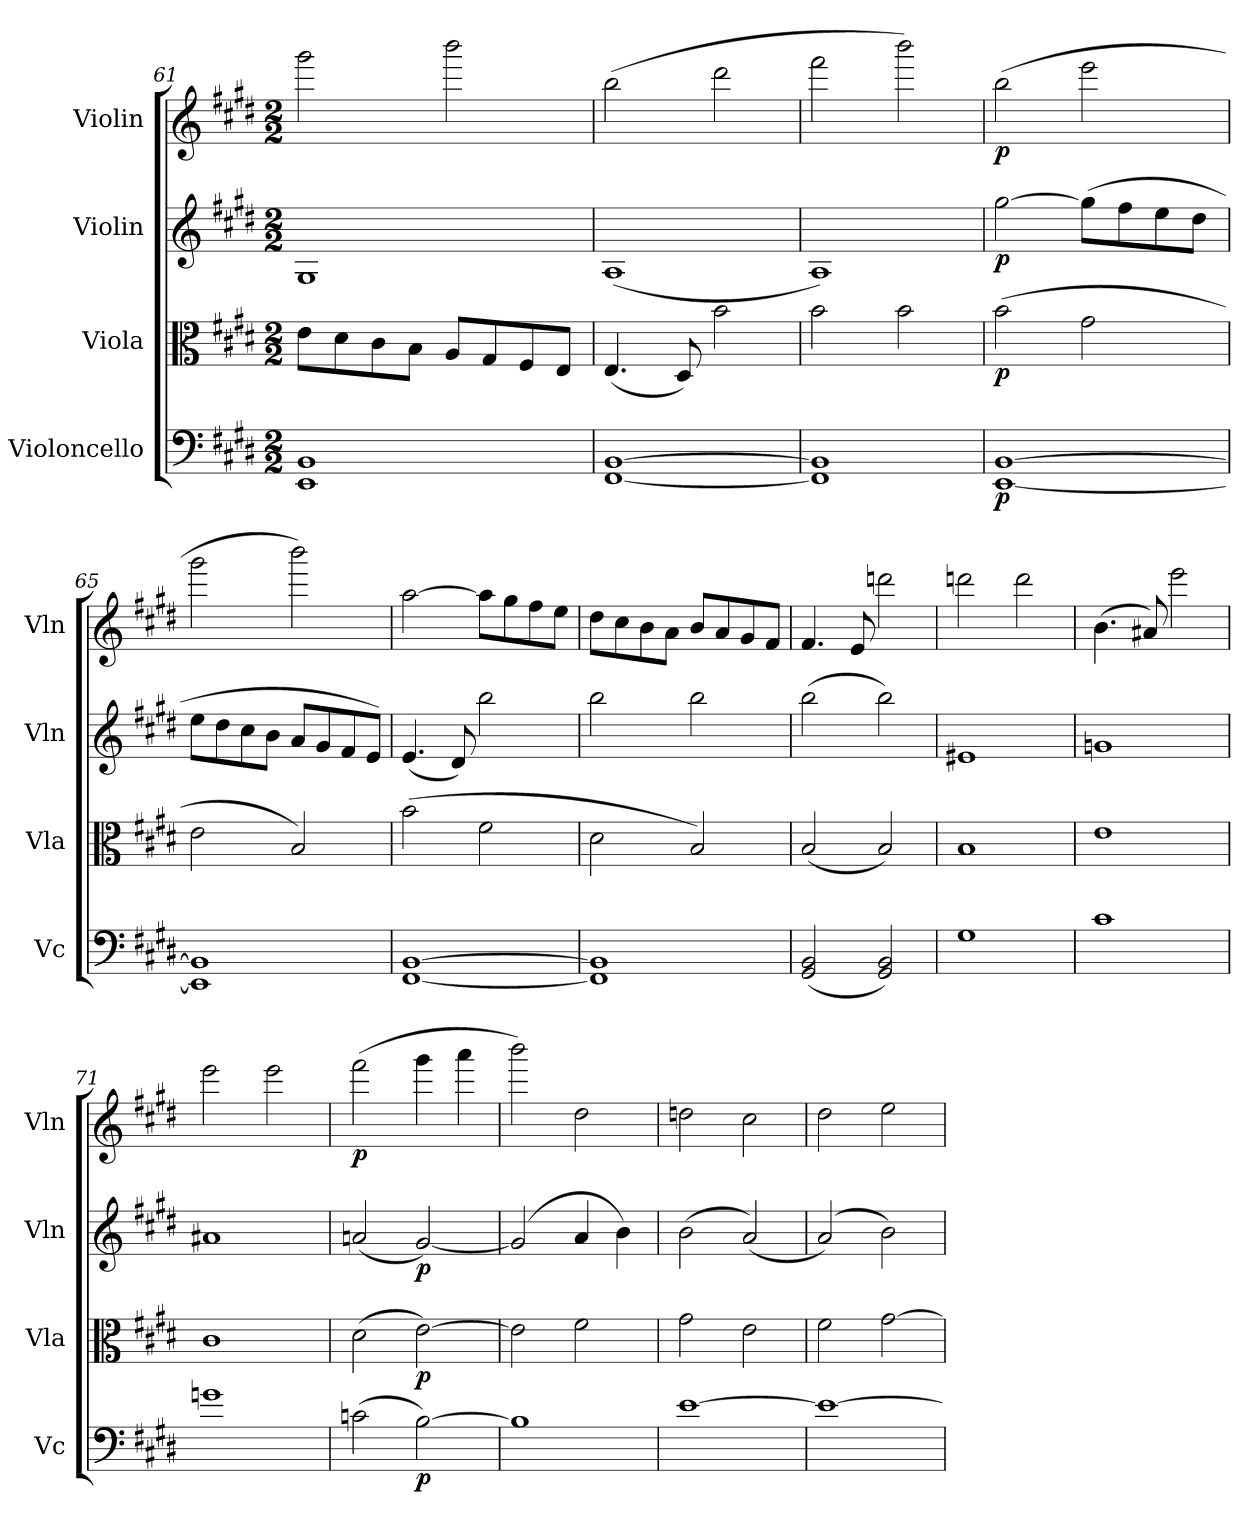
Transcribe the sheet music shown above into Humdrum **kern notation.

**kern	**dynam	**kern	**dynam	**kern	**dynam	**kern	**dynam
*part4	*part4	*part3	*part3	*part2	*part2	*part1	*part1
*staff4	*staff4	*staff3	*staff3	*staff2	*staff2	*staff1	*staff1
*I"Violoncello	*	*I"Viola	*	*I"Violin	*	*I"Violin	*
*I'Vc	*	*I'Vla	*	*I'Vln	*	*I'Vln	*
*clefF4	*	*clefC3	*	*clefG2	*	*clefG2	*
*k[f#c#g#d#]	*	*k[f#c#g#d#]	*	*k[f#c#g#d#]	*	*k[f#c#g#d#]	*
*c#:	*	*c#:	*	*c#:	*	*c#:	*
*M2/2	*	*M2/2	*	*M2/2	*	*M2/2	*
=61	=61	=61	=61	=61	=61	=61	=61
1EE 1BB	.	8e\L	.	1G#	.	2ggg#\	.
.	.	8d#\	.	.	.	.	.
.	.	8c#\	.	.	.	.	.
.	.	8B\J	.	.	.	.	.
.	.	8A/L	.	.	.	2bbb\	.
.	.	8G#/	.	.	.	.	.
.	.	8F#/	.	.	.	.	.
.	.	8E/J	.	.	.	.	.
=62	=62	=62	=62	=62	=62	=62	=62
[1FF# [1BB	.	(4.E/	.	(1A	.	(2bb\	.
.	.	8D#/)	.	.	.	.	.
.	.	2b\	.	.	.	2ddd#\	.
=63	=63	=63	=63	=63	=63	=63	=63
1FF#] 1BB]	.	2b\	.	1A)	.	2fff#\	.
.	.	2b\	.	.	.	2bbb\)	.
=64	=64	=64	=64	=64	=64	=64	=64
[1EE [1BB	p	(2b\	p	[2gg#\	p	(2bb\	p
.	.	2g#\	.	(8gg#\L]	.	2eee\	.
.	.	.	.	8ff#\	.	.	.
.	.	.	.	8ee\	.	.	.
.	.	.	.	8dd#\J	.	.	.
=65	=65	=65	=65	=65	=65	=65	=65
1EE] 1BB]	.	2e\	.	8ee\L	.	2ggg#\	.
.	.	.	.	8dd#\	.	.	.
.	.	.	.	8cc#\	.	.	.
.	.	.	.	8b\J	.	.	.
.	.	2B/)	.	8a/L	.	2bbb\)	.
.	.	.	.	8g#/	.	.	.
.	.	.	.	8f#/	.	.	.
.	.	.	.	8e/J)	.	.	.
=66	=66	=66	=66	=66	=66	=66	=66
[1FF# [1BB	.	(2b\	.	(4.e/	.	[2aa\	.
.	.	.	.	8d#/)	.	.	.
.	.	2f#\	.	2bb\	.	8aa\L]	.
.	.	.	.	.	.	8gg#\	.
.	.	.	.	.	.	8ff#\	.
.	.	.	.	.	.	8ee\J	.
=67	=67	=67	=67	=67	=67	=67	=67
1FF#] 1BB]	.	2d#\	.	2bb\	.	8dd#\L	.
.	.	.	.	.	.	8cc#\	.
.	.	.	.	.	.	8b\	.
.	.	.	.	.	.	8a\J	.
.	.	2B/)	.	2bb\	.	8b/L	.
.	.	.	.	.	.	8a/	.
.	.	.	.	.	.	8g#/	.
.	.	.	.	.	.	8f#/J	.
=68	=68	=68	=68	=68	=68	=68	=68
(2GG#/ 2BB/	.	(2B/	.	(2bb\	.	4.f#/	.
.	.	.	.	.	.	8e/	.
2GG#/ 2BB/)	.	2B/)	.	2bb\)	.	2dddn\	.
=69	=69	=69	=69	=69	=69	=69	=69
1G#	.	1B	.	1e#X	.	2dddn\	.
.	.	.	.	.	.	2ddd\	.
=70	=70	=70	=70	=70	=70	=70	=70
1c#	.	1e	.	1gn	.	(4.b\	.
.	.	.	.	.	.	8a#X/)	.
.	.	.	.	.	.	2eee\	.
=71	=71	=71	=71	=71	=71	=71	=71
1gn	.	1c#	.	1a#X	.	2eee\	.
.	.	.	.	.	.	2eee\	.
=72	=72	=72	=72	=72	=72	=72	=72
(2cn\	.	(2d#\	.	(2an/	.	(2fff#\	p
[2B\)	p	[2e\)	p	[2g#/)	p	4ggg#\	.
.	.	.	.	.	.	4aaa\	.
=73	=73	=73	=73	=73	=73	=73	=73
1B]	.	2e\]	.	(2g#/]	.	2bbb\)	.
.	.	2f#\	.	4a/	.	2dd#\	.
.	.	.	.	4b\)	.	.	.
=74	=74	=74	=74	=74	=74	=74	=74
[1e	.	2g#\	.	(2b\	.	2ddn\	.
.	.	2e\	.	(2a/)	.	2cc#\	.
=75	=75	=75	=75	=75	=75	=75	=75
1e_	.	2f#\	.	(2a/)	.	2dd#\	.
.	.	[2g#\	.	2b\)	.	2ee\	.
=	=	=	=	=	=	=	=
*-	*-	*-	*-	*-	*-	*-	*-
